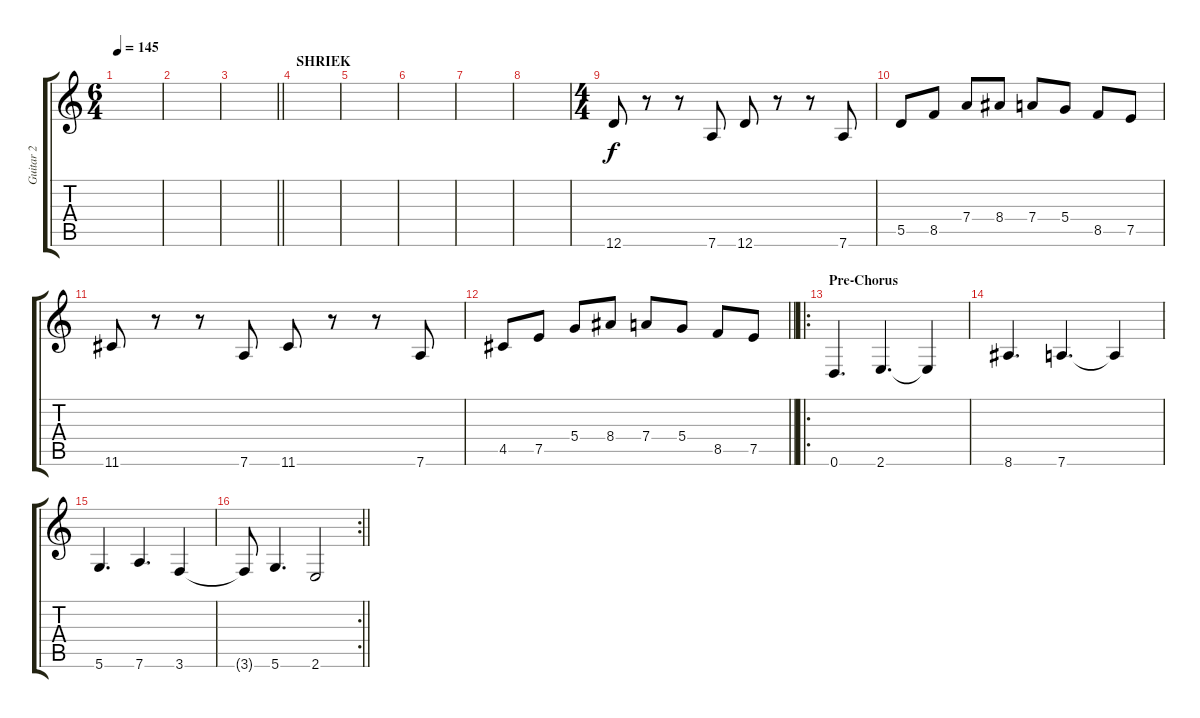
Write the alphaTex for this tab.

\track ("Guitar 2" "Guitar 2") {instrument distortionguitar}
\staff {score tabs}
\tuning (E4 B3 G3 D3 A2 D2) {hide}
\ts (6 4)
\tempo 145
\clef g2
\ks c
|
|
\barLineRight lightlight
|
\section ("" "SHRIEK")
|
|
|
|
|
\ts (4 4)
12.6.8{instrument distortionguitar} r.8 r.8 7.6.8 12.6.8 r.8 r.8 7.6.8 |
5.5.8 8.5.8 7.4.8 8.4.8 7.4.8 5.4.8 8.5.8 7.5.8 |
11.6.8 r.8 r.8 7.6.8 11.6.8 r.8 r.8 7.6.8 |
\barLineRight lightlight
4.5.8 7.5.8 5.4.8 8.4.8 7.4.8 5.4.8 8.5.8 7.5.8 |
\ro
\section ("" "Pre-Chorus")
0.6.4{d} 2.6.4{d} 2.6{t}.4 |
8.6.4{d} 7.6.4{d} 7.6{t}.4 |
5.6.4{d} 7.6.4{d} 3.6.4 |
\rc 2
\barLineRight lightlight
3.6{t}.8 5.6.4{d} 2.6.2
